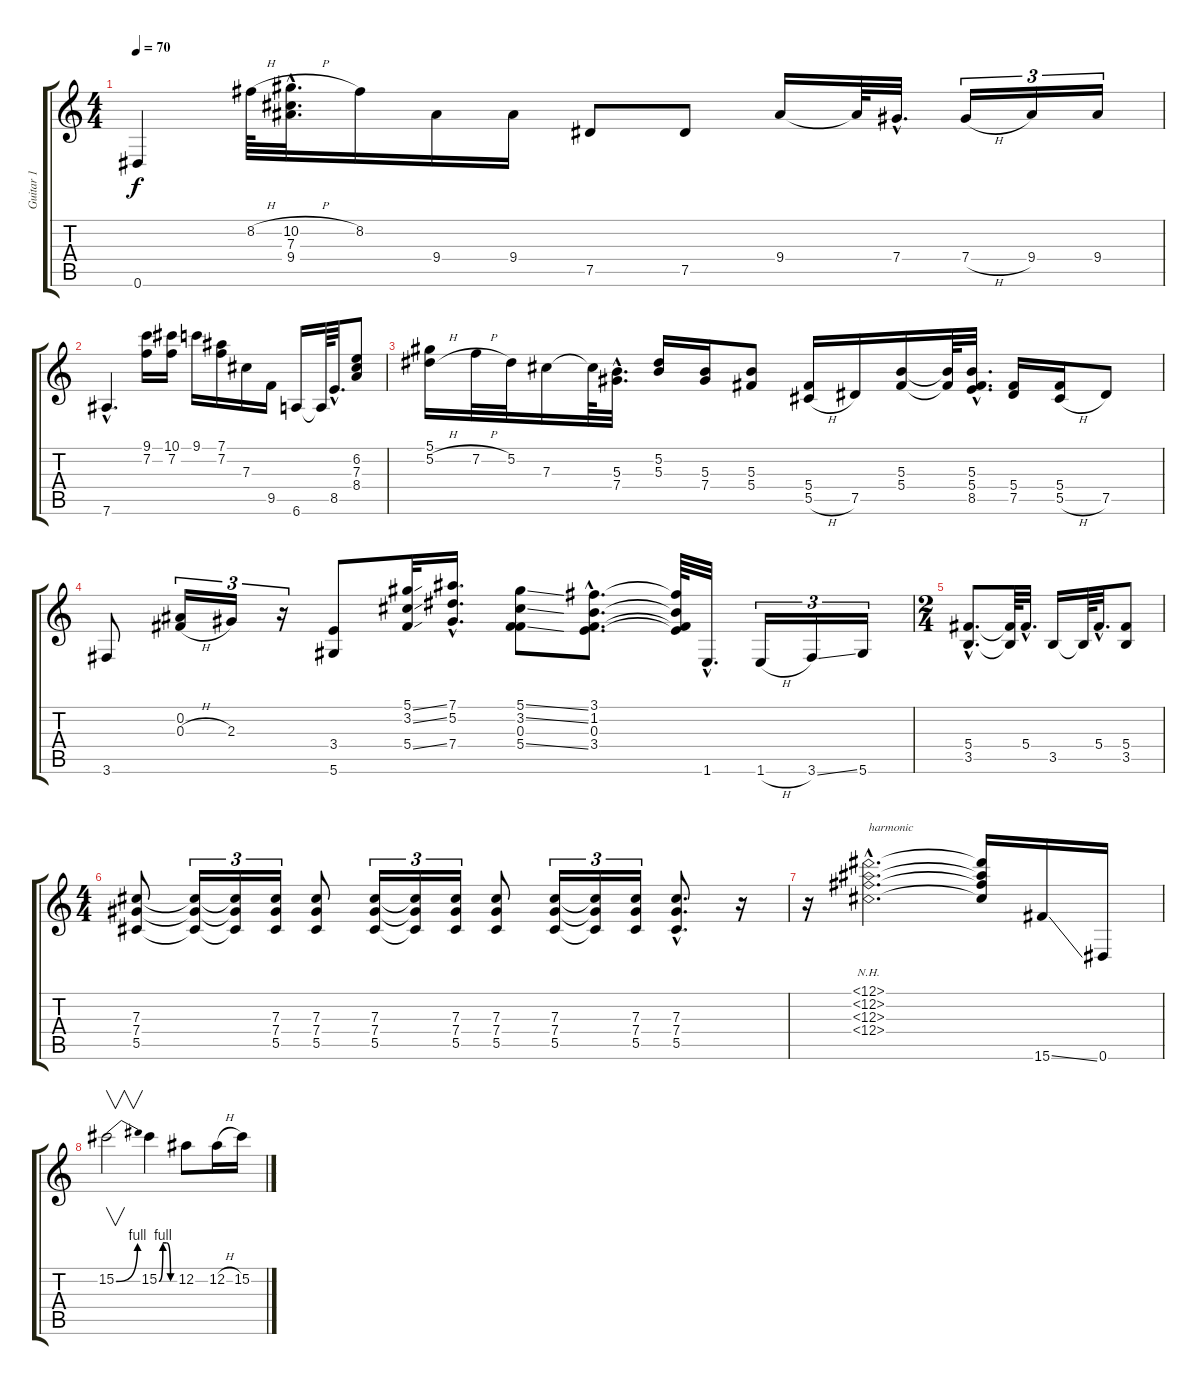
\track ("Guitar 1" "Guitar 1") {instrument electricguitarmuted}
\staff {score tabs}
\tuning (Eb4 Bb3 Gb3 Db3 Ab2 Eb2) {hide}
\ts (4 4)
\tempo 70
\clef g2
\ks c
0.6.4{dy f} 8.2{h}.64 (10.2{h hac} 7.3{hac} 9.4{hac}).32{d} 8.2.16 9.4.16 9.4.16 7.5.8 7.5.8 9.4.16 9.4{t}.64 7.4{hac}.32{d} 7.4{h}.16{tu (3 2)} 9.4.16{tu (3 2)} 9.4.16{tu (3 2)} |
7.6{hac}.4{d} (9.1 7.2).16 (10.1 7.2).16 9.1.16 (7.1 7.2).16 7.3.16 9.5.16 6.6.16 6.6{t}.64 8.5{hac}.32{d} (6.2 7.3 8.4).8 |
(5.1 5.2{h}).16 7.2{h}.32 5.2.32 7.3.16 7.3{t}.64 (5.3{hac} 7.4{hac}).32{d} (5.2 5.3).16 (5.3 7.4).16 (5.3 5.4).8 (5.4 5.5{h}).16 7.5.16 (5.3 5.4).16 (5.3{t} 5.4{t}).64 (5.3{hac} 5.4{hac} 8.5{hac}).32{d} (5.4 7.5).16 (5.4 5.5{h}).16 7.5.8 |
3.6.8 (0.2 0.3{h}).16{tu (3 2)} 2.3.16{tu (3 2)} r.16{tu (3 2)} (3.4 5.6).8 (5.1{ss} 3.2{ss} 5.4{ss}).32 (7.1{hac} 5.2{hac} 7.4{hac}).16{d} (5.1{ss} 3.2{ss} 0.3 5.4{ss}).8 (3.1{hac} 1.2{hac} 0.3{hac} 3.4{hac}).8{d} (3.1{t} 1.2{t} 0.3{t} 3.4{t}).64 1.6{hac}.32{d} 1.6{h}.16{tu (3 2)} 3.6{ss}.16{tu (3 2)} 5.6.16{tu (3 2)} |
\ts (2 4)
(5.4{hac} 3.5{hac}).8{d} (5.4{t} 3.5{t}).64 5.4{hac}.32{d} 3.5.16 3.5{t}.64 5.4{hac}.32{d} (5.4 3.5).8 |
\ts (4 4)
(7.3 7.4 5.5).8 (7.3{t} 7.4{t} 5.5{t}).16{tu (3 2)} (7.3{t} 7.4{t} 5.5{t}).16{tu (3 2)} (7.3 7.4 5.5).16{tu (3 2)} (7.3 7.4 5.5).8 (7.3 7.4 5.5).16{tu (3 2)} (7.3{t} 7.4{t} 5.5{t}).16{tu (3 2)} (7.3 7.4 5.5).16{tu (3 2)} (7.3 7.4 5.5).8 (7.3 7.4 5.5).16{tu (3 2)} (7.3{t} 7.4{t} 5.5{t}).16{tu (3 2)} (7.3 7.4 5.5).16{tu (3 2)} (7.3{hac} 7.4{hac} 5.5{hac}).8{d} r.16 |
r.16 (12.1{nh hac} 12.2{nh hac} 12.3{nh hac} 12.4{nh hac}).2{d txt "harmonic"} (12.1{t} 12.2{t} 12.3{t} 12.4{t}).16 15.6{ss}.16{volume 16 instrument overdrivenguitar} 0.6.16 |
15.2{be (bend 0 0 60 4)}.2{v} 15.2{be (custom 0 0 15 4 30 4 45 0 60 0)}.4 12.2.8 12.2{h}.16 15.2.16
